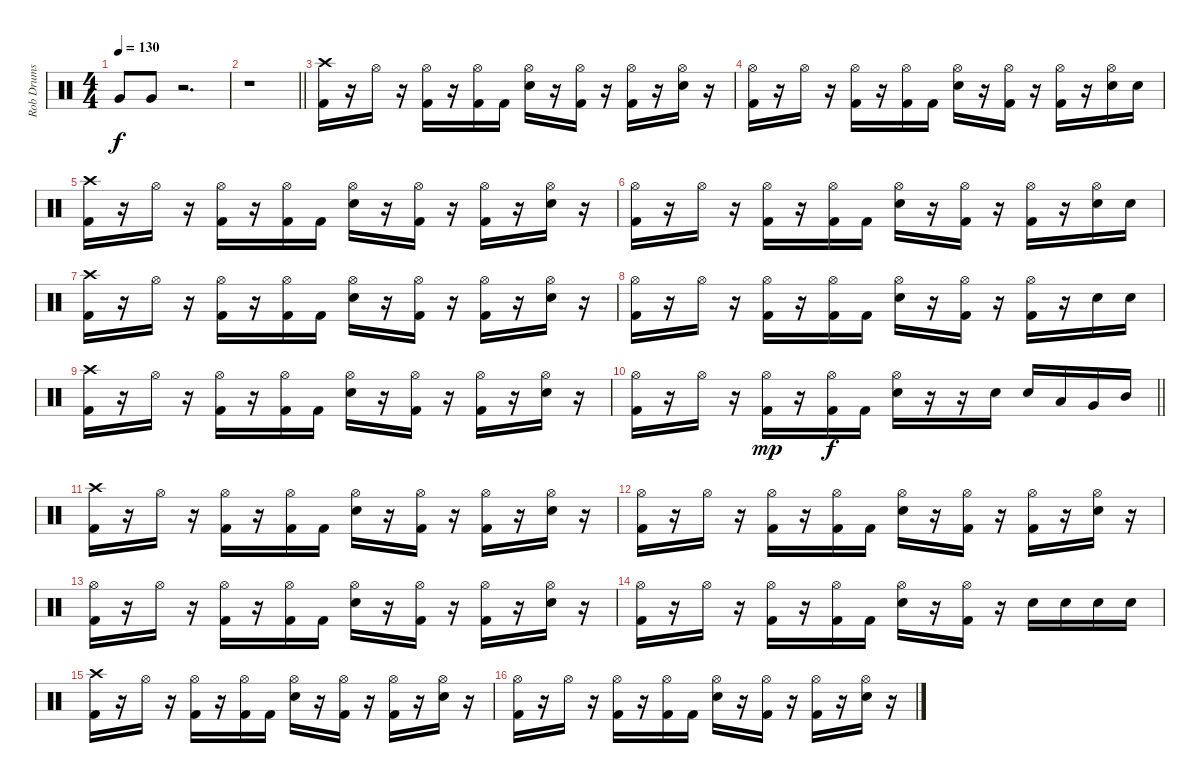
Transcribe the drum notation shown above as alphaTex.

\track ("Rob Drums" "Rob Drums") {instrument percussion}
\staff {score}
\articulation defaults
\ts (4 4)
\tempo 130
\clef neutral
\ks c "Very Low Tom (hit)".8{dy f} "Very Low Tom (hit)".8
r.2{d} |
\barLineRight lightlight
r.1 |
("Crash high (hit)" "Kick (hit) 2").16 r.16 "Hi-Hat (open)".16 r.16 ("Hi-Hat (open)" "Kick (hit) 2").16 r.16 ("Hi-Hat (open)" "Kick (hit) 2").16 "Kick (hit) 2".16 ("Hi-Hat (open)" "Electric Snare (hit)").16 r.16 ("Hi-Hat (open)" "Kick (hit) 2").16 r.16 ("Hi-Hat (open)" "Kick (hit) 2").16 r.16 ("Hi-Hat (open)" "Electric Snare (hit)").16 r.16 |
("Hi-Hat (open)" "Kick (hit) 2").16 r.16 "Hi-Hat (open)".16 r.16 ("Hi-Hat (open)" "Kick (hit) 2").16 r.16 ("Hi-Hat (open)" "Kick (hit) 2").16 "Kick (hit) 2".16 ("Hi-Hat (open)" "Electric Snare (hit)").16 r.16 ("Hi-Hat (open)" "Kick (hit) 2").16 r.16 ("Hi-Hat (open)" "Kick (hit) 2").16 r.16 ("Hi-Hat (open)" "Electric Snare (hit)").16 "Electric Snare (hit)".16 |
("Crash high (hit)" "Kick (hit) 2").16 r.16 "Hi-Hat (open)".16 r.16 ("Hi-Hat (open)" "Kick (hit) 2").16 r.16 ("Hi-Hat (open)" "Kick (hit) 2").16 "Kick (hit) 2".16 ("Hi-Hat (open)" "Electric Snare (hit)").16 r.16 ("Hi-Hat (open)" "Kick (hit) 2").16 r.16 ("Hi-Hat (open)" "Kick (hit) 2").16 r.16 ("Hi-Hat (open)" "Electric Snare (hit)").16 r.16 |
("Hi-Hat (open)" "Kick (hit) 2").16 r.16 "Hi-Hat (open)".16 r.16 ("Hi-Hat (open)" "Kick (hit) 2").16 r.16 ("Hi-Hat (open)" "Kick (hit) 2").16 "Kick (hit) 2".16 ("Hi-Hat (open)" "Electric Snare (hit)").16 r.16 ("Hi-Hat (open)" "Kick (hit) 2").16 r.16 ("Hi-Hat (open)" "Kick (hit) 2").16 r.16 ("Hi-Hat (open)" "Electric Snare (hit)").16 "Electric Snare (hit)".16 |
("Crash high (hit)" "Kick (hit) 2").16 r.16 "Hi-Hat (open)".16 r.16 ("Hi-Hat (open)" "Kick (hit) 2").16 r.16 ("Hi-Hat (open)" "Kick (hit) 2").16 "Kick (hit) 2".16 ("Hi-Hat (open)" "Electric Snare (hit)").16 r.16 ("Hi-Hat (open)" "Kick (hit) 2").16 r.16 ("Hi-Hat (open)" "Kick (hit) 2").16 r.16 ("Hi-Hat (open)" "Electric Snare (hit)").16 r.16 |
("Hi-Hat (open)" "Kick (hit) 2").16 r.16 "Hi-Hat (open)".16 r.16 ("Hi-Hat (open)" "Kick (hit) 2").16 r.16 ("Hi-Hat (open)" "Kick (hit) 2").16 "Kick (hit) 2".16 ("Hi-Hat (open)" "Electric Snare (hit)").16 r.16 ("Hi-Hat (open)" "Kick (hit) 2").16 r.16 ("Hi-Hat (open)" "Kick (hit) 2").16 r.16 "Electric Snare (hit)".16 "Electric Snare (hit)".16 |
("Crash high (hit)" "Kick (hit) 2").16 r.16 "Hi-Hat (open)".16 r.16 ("Hi-Hat (open)" "Kick (hit) 2").16 r.16 ("Hi-Hat (open)" "Kick (hit) 2").16 "Kick (hit) 2".16 ("Hi-Hat (open)" "Electric Snare (hit)").16 r.16 ("Hi-Hat (open)" "Kick (hit) 2").16 r.16 ("Hi-Hat (open)" "Kick (hit) 2").16 r.16 ("Hi-Hat (open)" "Electric Snare (hit)").16 r.16 |
\barLineRight lightlight
("Hi-Hat (open)" "Kick (hit) 2").16 r.16 "Hi-Hat (open)".16 r.16 ("Hi-Hat (open)" "Kick (hit) 2").16{dy mp} r.16 ("Hi-Hat (open)" "Kick (hit) 2").16{dy f} "Kick (hit) 2".16 ("Hi-Hat (open)" "Electric Snare (hit)").16 r.16 r.16 "Electric Snare (hit)".16 "Electric Snare (hit)".16 "Low Tom (hit)".16 "Very Low Tom (hit)".16 "Mid Tom (hit)".16 |
("Crash high (hit)" "Kick (hit) 2").16 r.16 "Hi-Hat (open)".16 r.16 ("Hi-Hat (open)" "Kick (hit) 2").16 r.16 ("Hi-Hat (open)" "Kick (hit) 2").16 "Kick (hit) 2".16 ("Hi-Hat (open)" "Electric Snare (hit)").16 r.16 ("Hi-Hat (open)" "Kick (hit) 2").16 r.16 ("Hi-Hat (open)" "Kick (hit) 2").16 r.16 ("Hi-Hat (open)" "Electric Snare (hit)").16 r.16 |
("Hi-Hat (open)" "Kick (hit) 2").16 r.16 "Hi-Hat (open)".16 r.16 ("Hi-Hat (open)" "Kick (hit) 2").16 r.16 ("Hi-Hat (open)" "Kick (hit) 2").16 "Kick (hit) 2".16 ("Hi-Hat (open)" "Electric Snare (hit)").16 r.16 ("Hi-Hat (open)" "Kick (hit) 2").16 r.16 ("Hi-Hat (open)" "Kick (hit) 2").16 r.16 ("Hi-Hat (open)" "Electric Snare (hit)").16 r.16 |
("Hi-Hat (open)" "Kick (hit) 2").16 r.16 "Hi-Hat (open)".16 r.16 ("Hi-Hat (open)" "Kick (hit) 2").16 r.16 ("Hi-Hat (open)" "Kick (hit) 2").16 "Kick (hit) 2".16 ("Hi-Hat (open)" "Electric Snare (hit)").16 r.16 ("Hi-Hat (open)" "Kick (hit) 2").16 r.16 ("Hi-Hat (open)" "Kick (hit) 2").16 r.16 ("Hi-Hat (open)" "Electric Snare (hit)").16 r.16 |
("Hi-Hat (open)" "Kick (hit) 2").16 r.16 "Hi-Hat (open)".16 r.16 ("Hi-Hat (open)" "Kick (hit) 2").16 r.16 ("Hi-Hat (open)" "Kick (hit) 2").16 "Kick (hit) 2".16 ("Hi-Hat (open)" "Electric Snare (hit)").16 r.16 ("Hi-Hat (open)" "Kick (hit) 2").16 r.16 "Electric Snare (hit)".16 "Electric Snare (hit)".16 "Electric Snare (hit)".16 "Electric Snare (hit)".16 |
("Crash high (hit)" "Kick (hit) 2").16 r.16 "Hi-Hat (open)".16 r.16 ("Hi-Hat (open)" "Kick (hit) 2").16 r.16 ("Hi-Hat (open)" "Kick (hit) 2").16 "Kick (hit) 2".16 ("Hi-Hat (open)" "Electric Snare (hit)").16 r.16 ("Hi-Hat (open)" "Kick (hit) 2").16 r.16 ("Hi-Hat (open)" "Kick (hit) 2").16 r.16 ("Hi-Hat (open)" "Electric Snare (hit)").16 r.16 |
("Hi-Hat (open)" "Kick (hit) 2").16 r.16 "Hi-Hat (open)".16 r.16 ("Hi-Hat (open)" "Kick (hit) 2").16 r.16 ("Hi-Hat (open)" "Kick (hit) 2").16 "Kick (hit) 2".16 ("Hi-Hat (open)" "Electric Snare (hit)").16 r.16 ("Hi-Hat (open)" "Kick (hit) 2").16 r.16 ("Hi-Hat (open)" "Kick (hit) 2").16 r.16 ("Hi-Hat (open)" "Electric Snare (hit)").16 r.16
